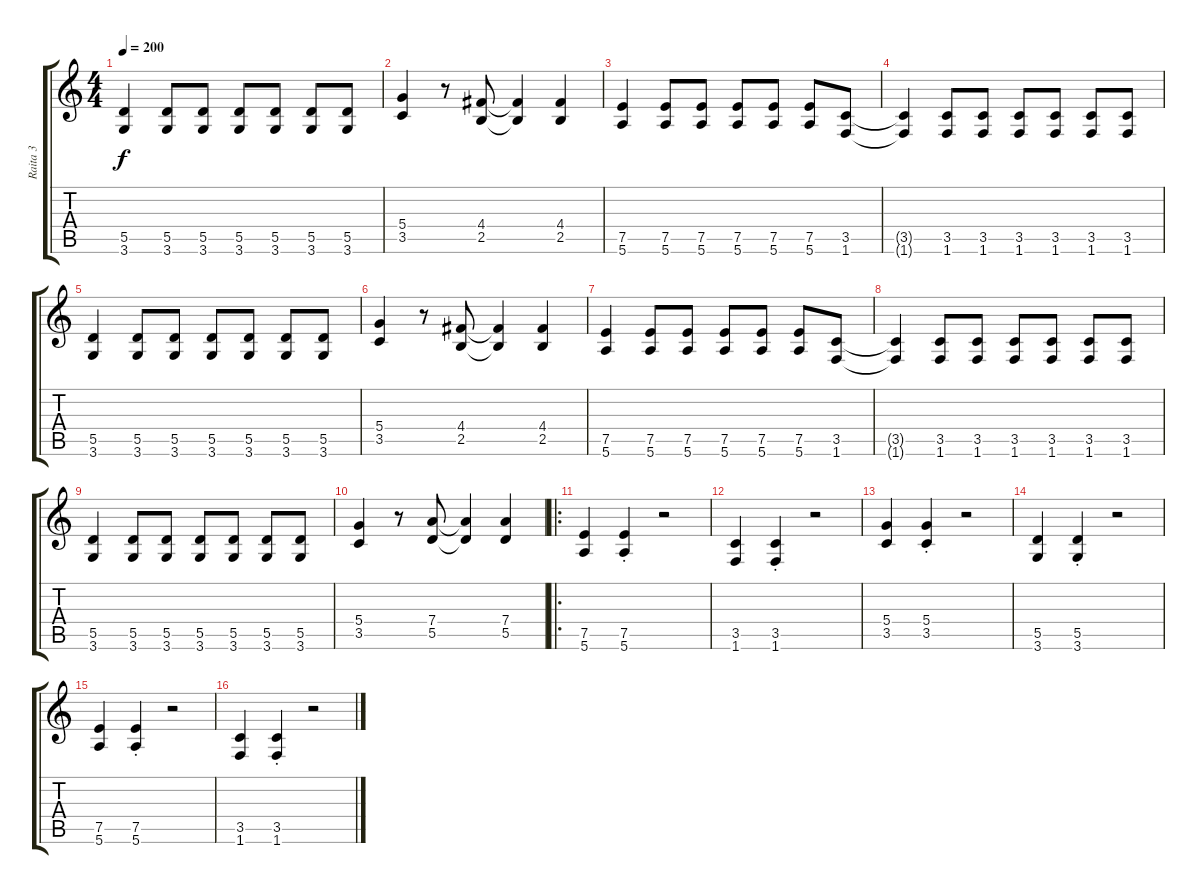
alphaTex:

\track ("Raita 3" "Raita 3") {instrument distortionguitar}
\staff {score tabs}
\tuning (E4 B3 G3 D3 A2 E2) {hide}
\ts (4 4)
\tempo 200
\clef g2
\ks c
(5.5 3.6).4{dy f} (5.5 3.6).8 (5.5 3.6).8 (5.5 3.6).8 (5.5 3.6).8 (5.5 3.6).8 (5.5 3.6).8 |
(5.4 3.5).4 r.8 (4.4 2.5).8 (4.4{t} 2.5{t}).4 (4.4 2.5).4 |
(7.5 5.6).4 (7.5 5.6).8 (7.5 5.6).8 (7.5 5.6).8 (7.5 5.6).8 (7.5 5.6).8 (3.5 1.6).8 |
(3.5{t} 1.6{t}).4 (3.5 1.6).8 (3.5 1.6).8 (3.5 1.6).8 (3.5 1.6).8 (3.5 1.6).8 (3.5 1.6).8 |
(5.5 3.6).4 (5.5 3.6).8 (5.5 3.6).8 (5.5 3.6).8 (5.5 3.6).8 (5.5 3.6).8 (5.5 3.6).8 |
(5.4 3.5).4 r.8 (4.4 2.5).8 (4.4{t} 2.5{t}).4 (4.4 2.5).4 |
(7.5 5.6).4 (7.5 5.6).8 (7.5 5.6).8 (7.5 5.6).8 (7.5 5.6).8 (7.5 5.6).8 (3.5 1.6).8 |
(3.5{t} 1.6{t}).4 (3.5 1.6).8 (3.5 1.6).8 (3.5 1.6).8 (3.5 1.6).8 (3.5 1.6).8 (3.5 1.6).8 |
(5.5 3.6).4 (5.5 3.6).8 (5.5 3.6).8 (5.5 3.6).8 (5.5 3.6).8 (5.5 3.6).8 (5.5 3.6).8 |
(5.4 3.5).4 r.8 (7.4 5.5).8 (7.4{t} 5.5{t}).4 (7.4 5.5).4 |
\ro
(7.5 5.6).4 (7.5{st} 5.6{st}).4 r.2 |
(3.5 1.6).4 (3.5{st} 1.6{st}).4 r.2 |
(5.4 3.5).4 (5.4{st} 3.5{st}).4 r.2 |
(5.5 3.6).4 (5.5{st} 3.6{st}).4 r.2 |
(7.5 5.6).4 (7.5{st} 5.6{st}).4 r.2 |
(3.5 1.6).4 (3.5{st} 1.6{st}).4 r.2
